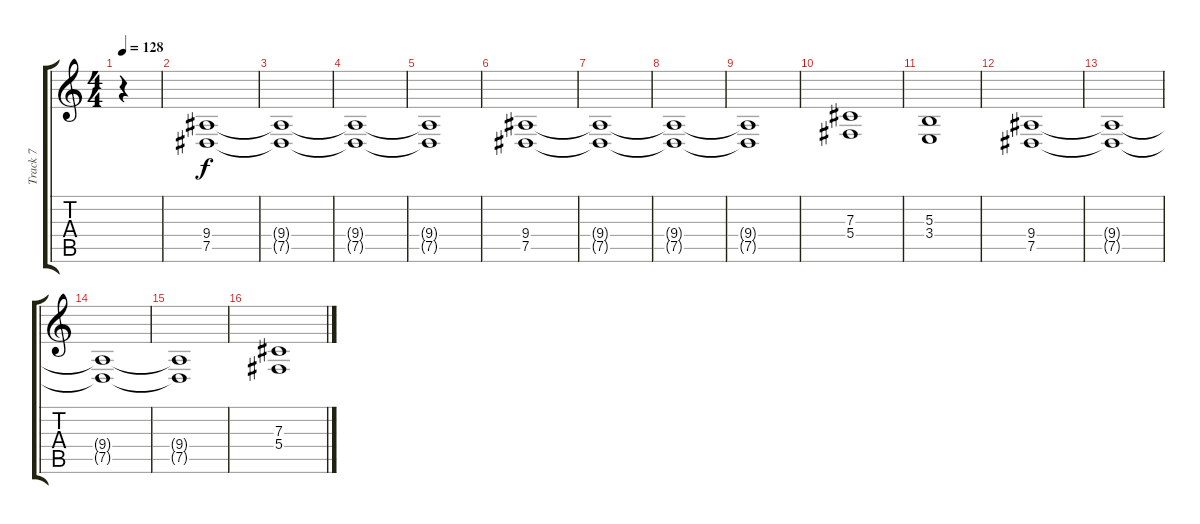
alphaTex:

\track ("Track 7" "Track 7") {instrument choiraahs}
\staff {score tabs}
\tuning (Eb4 Bb3 Gb3 Db3 Ab2 Eb2) {hide}
\ts (4 4)
\tempo 128
\tempo 120
\tempo 128
\clef g2
\ks c
r.4{dy f instrument choiraahs} |
(9.4 7.5).1 |
(9.4{t} 7.5{t}).1 |
(9.4{t} 7.5{t}).1 |
(9.4{t} 7.5{t}).1 |
(9.4 7.5).1 |
(9.4{t} 7.5{t}).1 |
(9.4{t} 7.5{t}).1 |
(9.4{t} 7.5{t}).1 |
(7.3 5.4).1 |
(5.3 3.4).1 |
(9.4 7.5).1 |
(9.4{t} 7.5{t}).1 |
(9.4{t} 7.5{t}).1 |
(9.4{t} 7.5{t}).1 |
(7.3 5.4).1
